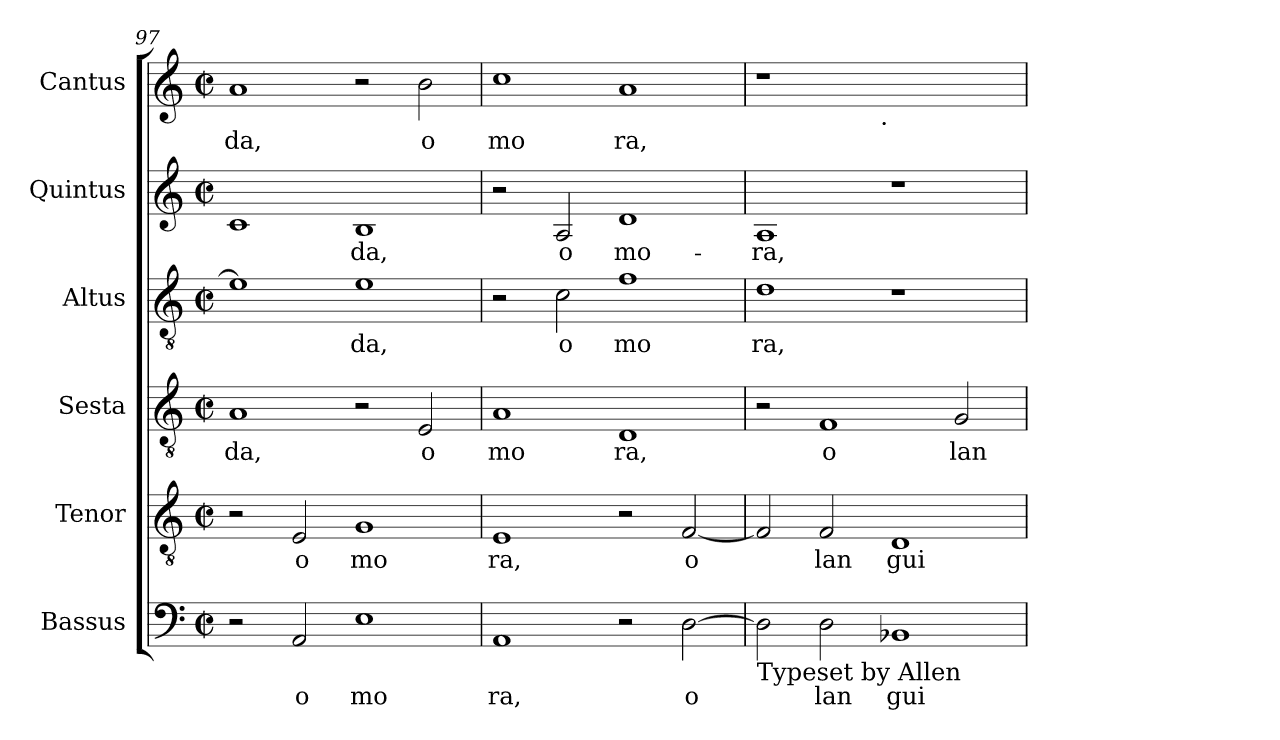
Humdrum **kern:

**kern	**text	**kern	**text	**kern	**text	**kern	**text	**kern	**text	**kern	**text
*part6	*part6	*part5	*part5	*part4	*part4	*part3	*part3	*part2	*part2	*part1	*part1
*staff6	*staff6	*staff5	*staff5	*staff4	*staff4	*staff3	*staff3	*staff2	*staff2	*staff1	*staff1
*I"Bassus	*	*I"Tenor	*	*I"Sesta	*	*I"Altus	*	*I"Quintus	*	*I"Cantus	*
*I'Bassus	*	*I'Tenor	*	*I'Sesta	*	*I'Altus	*	*I'Quintus	*	*I'Cantus	*
!!LO:PB:g=z
*clefF4	*	*clefGv2	*	*clefGv2	*	*clefGv2	*	*clefG2	*	*clefG2	*
*k[]	*	*k[]	*	*k[]	*	*k[]	*	*k[]	*	*k[]	*
*C:	*	*C:	*	*C:	*	*C:	*	*C:	*	*C:	*
*M2/2	*	*M2/2	*	*M2/2	*	*M2/2	*	*M2/2	*	*M2/2	*
*met(c|)	*	*met(c|)	*	*met(c|)	*	*met(c|)	*	*met(c|)	*	*met(c|)	*
=97	=97	=97	=97	=97	=97	=97	=97	=97	=97	=97	=97
!	!	!	!	!	!LO:LY:b:cj	!	!LO:LY:b:cj	!	!LO:LY:b:cj	!	!LO:LY:b:cj
2r	.	2r	.	1A	da,	1e]	.	1c	--	1a	da,
!	!LO:LY:b	!	!LO:LY:b:cj	!	!	!	!	!	!	!	!
2AA/	o	2E/	o	.	.	.	.	.	.	.	.
!	!LO:LY:b	!	!LO:LY:b:cj	!	!	!	!LO:LY:b:cj	!	!LO:LY:b:cj	!	!
1E	mo	1G	mo	2r	.	1e	da,	1B	-da,	2r	.
!	!	!	!	!	!LO:LY:b:cj	!	!	!	!	!	!LO:LY:b:cj
.	.	.	.	2E/	o	.	.	.	.	2b\	o
=98	=98	=98	=98	=98	=98	=98	=98	=98	=98	=98	=98
!	!LO:LY:b	!	!LO:LY:b:cj	!	!LO:LY:b:cj	!	!	!	!	!	!LO:LY:b:cj
1AA	ra,	1E	ra,	1A	mo	2r	.	2r	.	1cc	mo
!	!	!	!	!	!	!	!LO:LY:b:cj	!	!LO:LY:b:cj	!	!
.	.	.	.	.	.	2c\	o	2A/	o	.	.
!	!	!	!	!	!LO:LY:b:cj	!	!LO:LY:b:cj	!	!LO:LY:b:cj	!	!LO:LY:b:cj
2r	.	2r	.	1D	ra,	1f	mo	1d	mo-	1a	ra,
!	!LO:LY:b	!	!LO:LY:b:cj	!	!	!	!	!	!	!	!
[>2D\	o	[<2F/	o	.	.	.	.	.	.	.	.
=99	=99	=99	=99	=99	=99	=99	=99	=99	=99	=99	=99
!LO:TX:b:t=Typeset by Allen	!	!	!	!	!	!	!	!	!	!	!
!	!LO:LY:b	!	!LO:LY:b:cj	!	!	!	!LO:LY:b:cj	!	!LO:LY:b:cj	!	!
*	*	*	*	*	*	*	*	*	*	*^	*
2D\]	.	2F/]	.	2r	.	1d	ra,	1A	-ra,	1r	2ryy	.
!	!LO:LY:b	!	!LO:LY:b:cj	!	!LO:LY:b:cj	!	!	!	!	!	!	!
2D\	lan	2F/	lan	1F	o	.	.	.	.	.	4...ryy	.
!	!	!	!	!	!	!	!	!	!	!	!LO:TX:b:t=.	!
.	.	.	.	.	.	.	.	.	.	.	1ryy	.
!	!LO:LY:b	!	!LO:LY:b:cj	!	!	!	!	!	!	!	!	!
1BB-X	gui	1D	gui	.	.	1r	.	1r	.	1ryy	.	.
!	!	!	!	!	!LO:LY:b:cj	!	!	!	!	!	!	!
.	.	.	.	2G/	lan	.	.	.	.	.	.	.
.	.	.	.	.	.	.	.	.	.	.	32ryy	.
*	*	*	*	*	*	*	*	*	*	*v	*v	*
=	=	=	=	=	=	=	=	=	=	=	=
*-	*-	*-	*-	*-	*-	*-	*-	*-	*-	*-	*-
